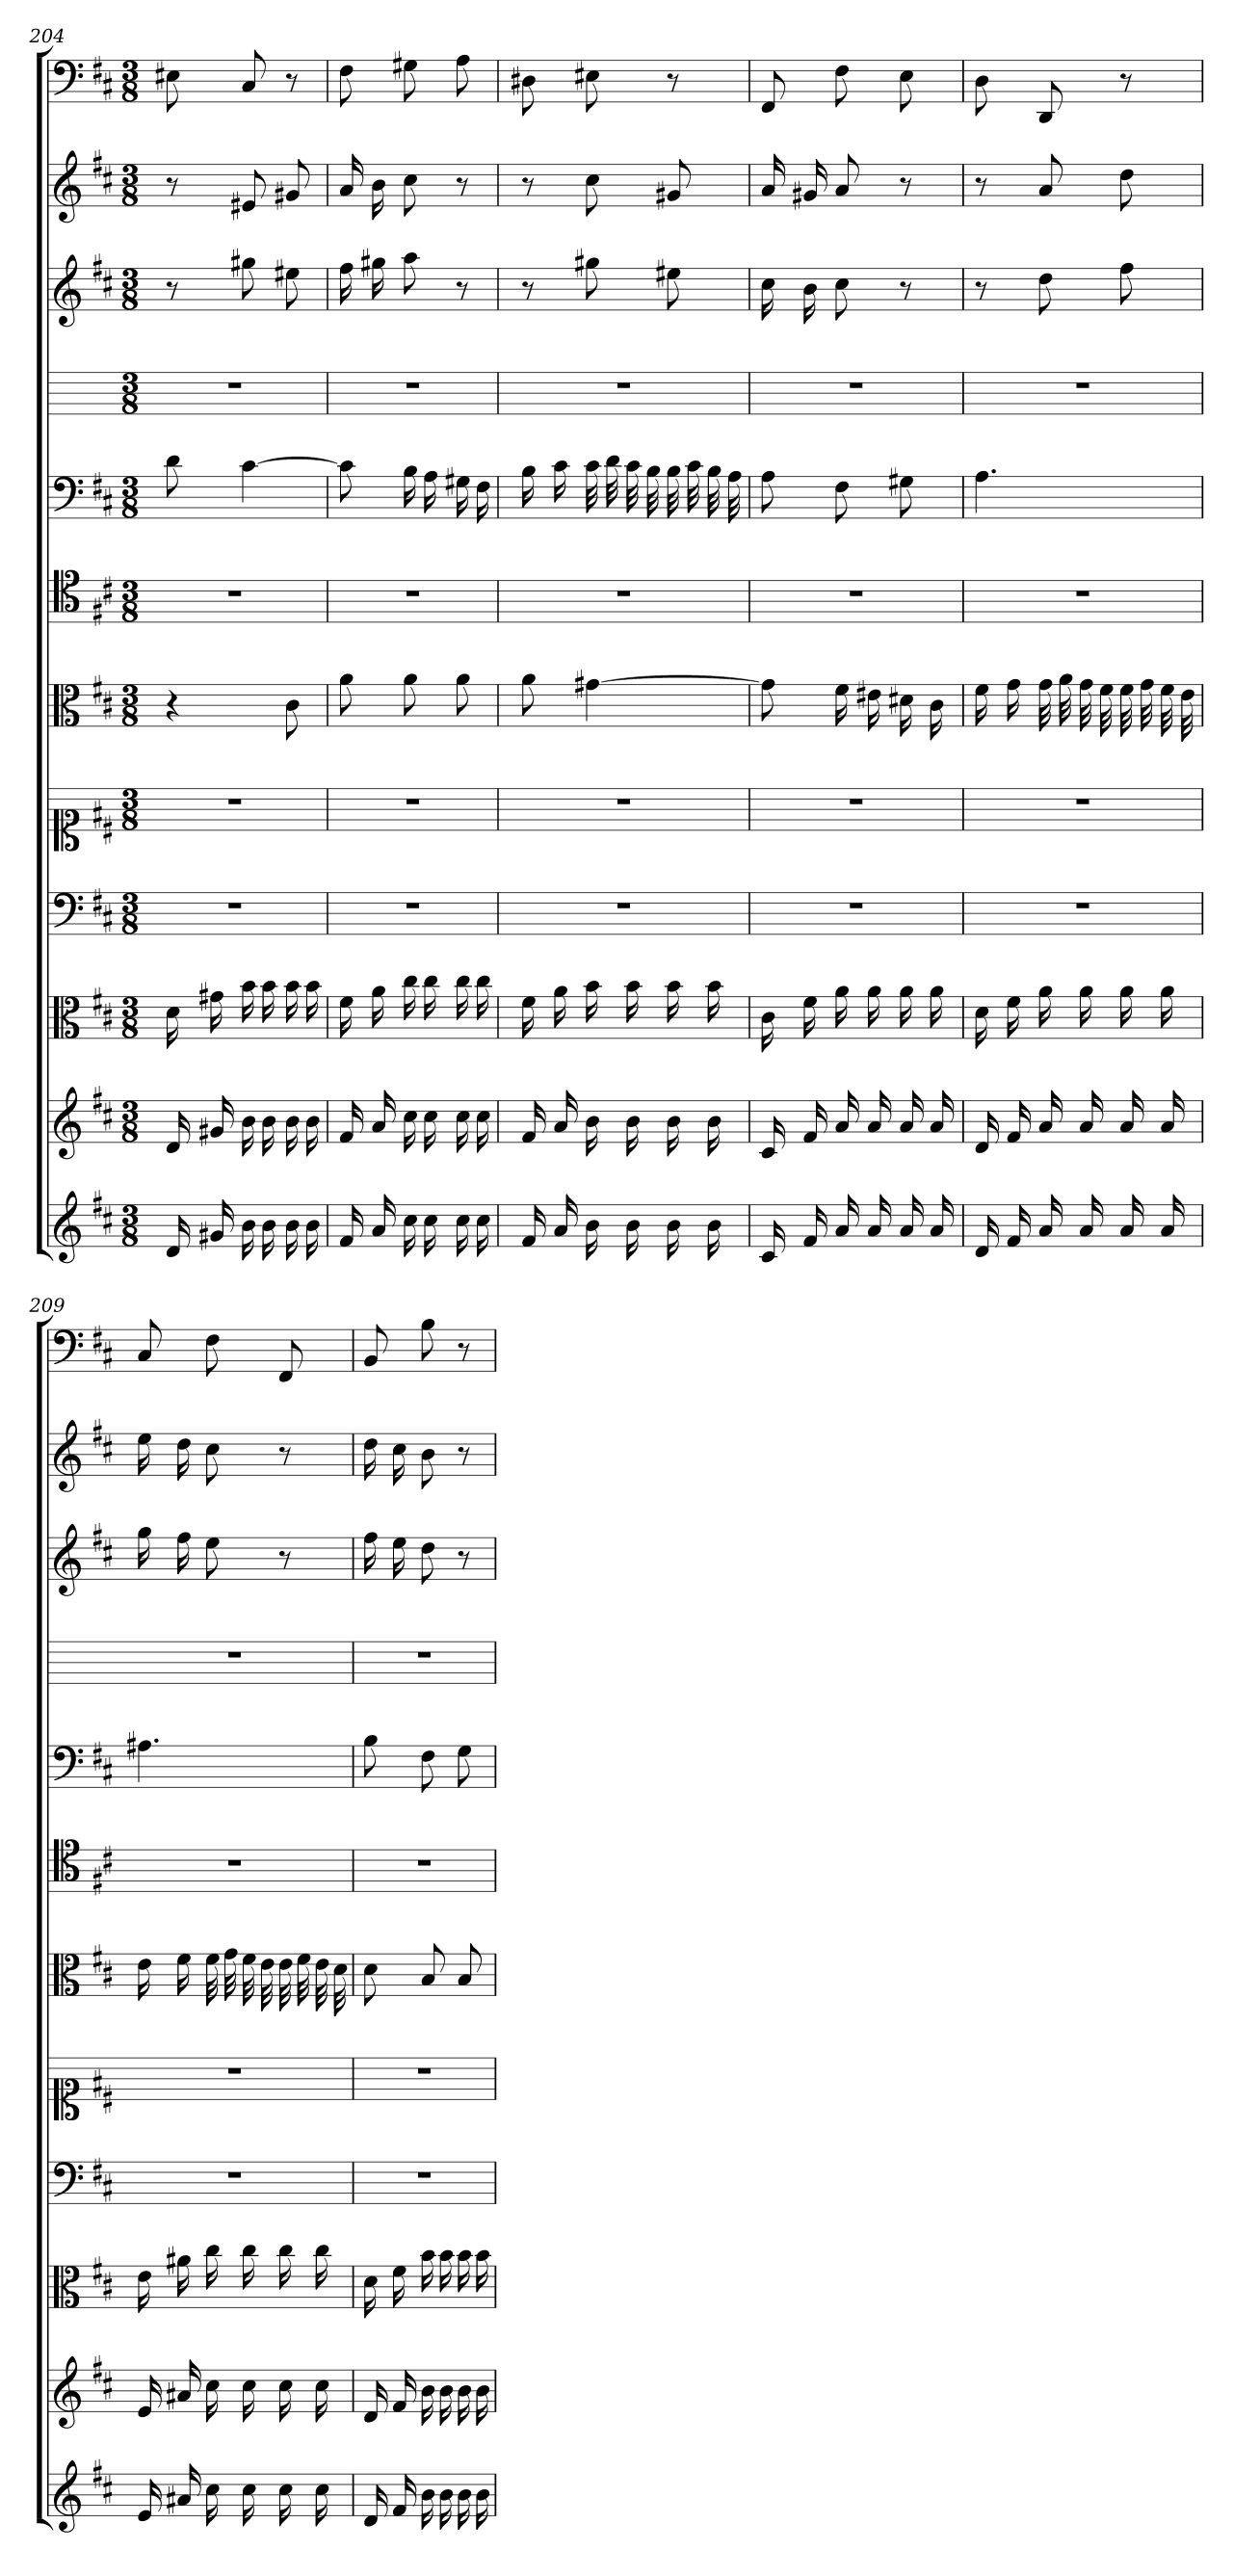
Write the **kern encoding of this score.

**kern	**kern	**kern	**kern	**kern	**kern	**kern	**kern	**kern	**kern	**kern	**kern
*part12	*part11	*part10	*part9	*part8	*part7	*part6	*part5	*part4	*part3	*part2	*part1
*staff12	*staff11	*staff10	*staff9	*staff8	*staff7	*staff6	*staff5	*staff4	*staff3	*staff2	*staff1
*	*	*clefC3	*clefF4	*clefC1	*clefC3	*clefC4	*clefF4	*	*	*	*clefF4
*k[f#c#]	*k[f#c#]	*k[f#c#]	*k[f#c#]	*k[f#c#]	*k[f#c#]	*k[f#c#]	*k[f#c#]	*k[]	*k[f#c#]	*k[f#c#]	*k[f#c#]
*D:	*D:	*D:	*D:	*D:	*D:	*D:	*D:	*	*D:	*D:	*D:
*M3/8	*M3/8	*M3/8	*M3/8	*M3/8	*M3/8	*M3/8	*M3/8	*M3/8	*M3/8	*M3/8	*M3/8
=204	=204	=204	=204	=204	=204	=204	=204	=204	=204	=204	=204
16d	16d	16d	4.r	4.r	4r	4.r	8d	4.r	8r	8r	8E#X
16g#X	16g#X	16g#X	.	.	.	.	.	.	.	.	.
16b	16b	16b	.	.	.	.	[4c#	.	8gg#X	8e#X	8C#
16b	16b	16b	.	.	.	.	.	.	.	.	.
16b	16b	16b	.	.	8c#	.	.	.	8ee#X	8g#X	8r
16b	16b	16b	.	.	.	.	.	.	.	.	.
=205	=205	=205	=205	=205	=205	=205	=205	=205	=205	=205	=205
16f#	16f#	16f#	4.r	4.r	8a	4.r	8c#]	4.r	16ff#	16a	8F#
16a	16a	16a	.	.	.	.	.	.	16gg#X	16b	.
16cc#	16cc#	16cc#	.	.	8a	.	16B	.	8aa	8cc#	8G#X
16cc#	16cc#	16cc#	.	.	.	.	16A	.	.	.	.
16cc#	16cc#	16cc#	.	.	8a	.	16G#X	.	8r	8r	8A
16cc#	16cc#	16cc#	.	.	.	.	16F#	.	.	.	.
=206	=206	=206	=206	=206	=206	=206	=206	=206	=206	=206	=206
16f#	16f#	16f#	4.r	4.r	8a	4.r	16B	4.r	8r	8r	8D#X
16a	16a	16a	.	.	.	.	16c#	.	.	.	.
16b	16b	16b	.	.	[4g#X	.	32c#	.	8gg#X	8cc#	8E#X
.	.	.	.	.	.	.	32d	.	.	.	.
16b	16b	16b	.	.	.	.	32c#	.	.	.	.
.	.	.	.	.	.	.	32B	.	.	.	.
16b	16b	16b	.	.	.	.	32B	.	8ee#X	8g#X	8r
.	.	.	.	.	.	.	32c#	.	.	.	.
16b	16b	16b	.	.	.	.	32B	.	.	.	.
.	.	.	.	.	.	.	32A	.	.	.	.
=207	=207	=207	=207	=207	=207	=207	=207	=207	=207	=207	=207
16c#	16c#	16c#	4.r	4.r	8g#]	4.r	8A	4.r	16cc#	16a	8FF#
16f#	16f#	16f#	.	.	.	.	.	.	16b	16g#X	.
16a	16a	16a	.	.	16f#	.	8F#	.	8cc#	8a	8F#
16a	16a	16a	.	.	16e#X	.	.	.	.	.	.
16a	16a	16a	.	.	16d#X	.	8G#X	.	8r	8r	8E
16a	16a	16a	.	.	16c#	.	.	.	.	.	.
=208	=208	=208	=208	=208	=208	=208	=208	=208	=208	=208	=208
16d	16d	16d	4.r	4.r	16f#	4.r	4.A	4.r	8r	8r	8D
16f#	16f#	16f#	.	.	16g	.	.	.	.	.	.
16a	16a	16a	.	.	32g	.	.	.	8dd	8a	8DD
.	.	.	.	.	32a	.	.	.	.	.	.
16a	16a	16a	.	.	32g	.	.	.	.	.	.
.	.	.	.	.	32f#	.	.	.	.	.	.
16a	16a	16a	.	.	32f#	.	.	.	8ff#	8dd	8r
.	.	.	.	.	32g	.	.	.	.	.	.
16a	16a	16a	.	.	32f#	.	.	.	.	.	.
.	.	.	.	.	32e	.	.	.	.	.	.
=209	=209	=209	=209	=209	=209	=209	=209	=209	=209	=209	=209
16e	16e	16e	4.r	4.r	16e	4.r	4.A#X	4.r	16gg	16ee	8C#
16a#X	16a#X	16a#X	.	.	16f#	.	.	.	16ff#	16dd	.
16cc#	16cc#	16cc#	.	.	32f#	.	.	.	8ee	8cc#	8F#
.	.	.	.	.	32g	.	.	.	.	.	.
16cc#	16cc#	16cc#	.	.	32f#	.	.	.	.	.	.
.	.	.	.	.	32e	.	.	.	.	.	.
16cc#	16cc#	16cc#	.	.	32e	.	.	.	8r	8r	8FF#
.	.	.	.	.	32f#	.	.	.	.	.	.
16cc#	16cc#	16cc#	.	.	32e	.	.	.	.	.	.
.	.	.	.	.	32d	.	.	.	.	.	.
=210	=210	=210	=210	=210	=210	=210	=210	=210	=210	=210	=210
16d	16d	16d	4.r	4.r	8d	4.r	8B	4.r	16ff#	16dd	8BB
16f#	16f#	16f#	.	.	.	.	.	.	16ee	16cc#	.
16b	16b	16b	.	.	8B	.	8F#	.	8dd	8b	8B
16b	16b	16b	.	.	.	.	.	.	.	.	.
16b	16b	16b	.	.	8B	.	8G	.	8r	8r	8r
16b	16b	16b	.	.	.	.	.	.	.	.	.
=	=	=	=	=	=	=	=	=	=	=	=
*-	*-	*-	*-	*-	*-	*-	*-	*-	*-	*-	*-
